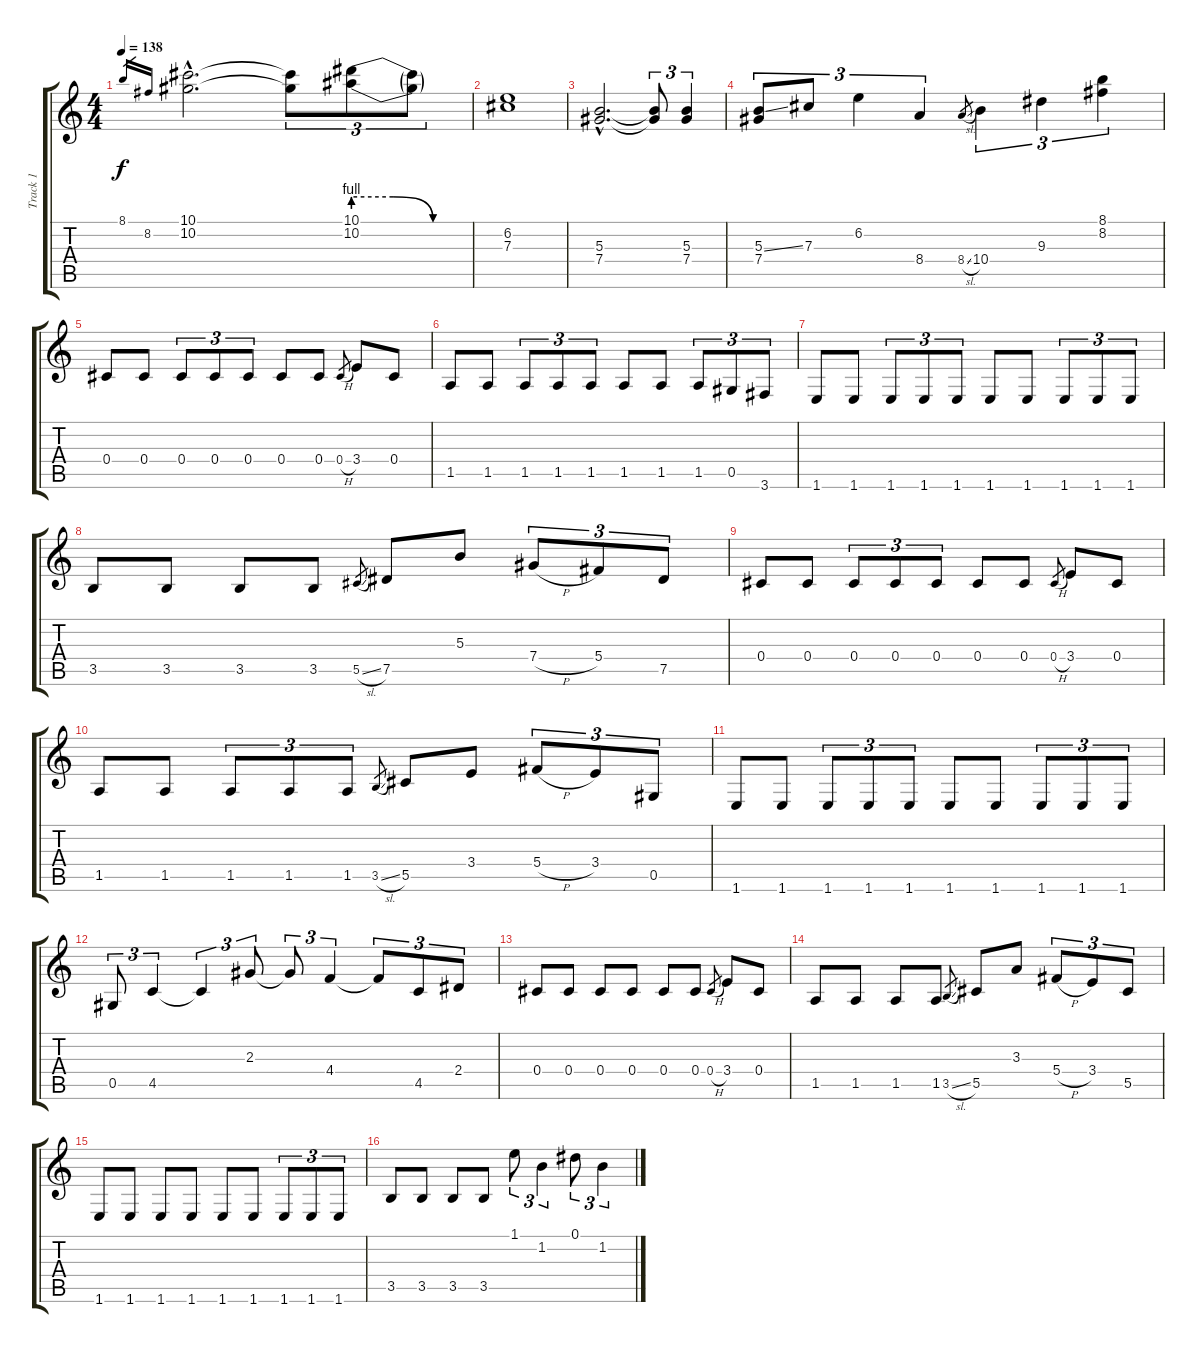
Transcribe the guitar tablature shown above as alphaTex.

\track ("Track 1" "Track 1") {instrument acousticguitarsteel}
\staff {score tabs}
\tuning (Eb4 Bb3 Gb3 Db3 Ab2 Eb2) {hide}
\ts (4 4)
\tempo 138
\clef g2
\ks c
8.1.16{gr dy f} 8.2.16{gr} (10.1{hac} 10.2{hac}).2{d} (10.1{t} 10.2{t}).8{tu (3 2)} (10.1{be (custom 0 4 20 4 40 0 60 0)} 10.2{be (custom 0 4 20 4 40 0 60 0)}).8{tu (3 2)} (10.1{t} 10.2{t}).8{tu (3 2)} |
(6.2 7.3).1 |
(5.3{hac} 7.4{hac}).2{d} (5.3{t} 7.4{t}).8{tu (3 2)} (5.3 7.4).4{tu (3 2)} |
(5.3{ss} 7.4).8{tu (3 2)} 7.3.8{tu (3 2)} 6.2.4{tu (3 2)} 8.4.4{tu (3 2)} 8.4{sl}.8{gr} 10.4.4{tu (3 2)} 9.3.4{tu (3 2)} (8.1 8.2).4{tu (3 2)} |
0.4.8 0.4.8 0.4.8{tu (3 2)} 0.4.8{tu (3 2)} 0.4.8{tu (3 2)} 0.4.8 0.4.8 0.4{h}.8{gr} 3.4.8 0.4.8 |
1.5.8 1.5.8 1.5.8{tu (3 2)} 1.5.8{tu (3 2)} 1.5.8{tu (3 2)} 1.5.8 1.5.8 1.5.8{tu (3 2)} 0.5.8{tu (3 2)} 3.6.8{tu (3 2)} |
1.6.8 1.6.8 1.6.8{tu (3 2)} 1.6.8{tu (3 2)} 1.6.8{tu (3 2)} 1.6.8 1.6.8 1.6.8{tu (3 2)} 1.6.8{tu (3 2)} 1.6.8{tu (3 2)} |
3.5.8 3.5.8 3.5.8 3.5.8 5.5{sl}.8{gr} 7.5.8 5.3.8 7.4{h}.8{tu (3 2)} 5.4.8{tu (3 2)} 7.5.8{tu (3 2)} |
0.4.8 0.4.8 0.4.8{tu (3 2)} 0.4.8{tu (3 2)} 0.4.8{tu (3 2)} 0.4.8 0.4.8 0.4{h}.8{gr} 3.4.8 0.4.8 |
1.5.8 1.5.8 1.5.8{tu (3 2)} 1.5.8{tu (3 2)} 1.5.8{tu (3 2)} 3.5{sl}.8{gr} 5.5.8 3.4.8 5.4{h}.8{tu (3 2)} 3.4.8{tu (3 2)} 0.5.8{tu (3 2)} |
1.6.8 1.6.8 1.6.8{tu (3 2)} 1.6.8{tu (3 2)} 1.6.8{tu (3 2)} 1.6.8 1.6.8 1.6.8{tu (3 2)} 1.6.8{tu (3 2)} 1.6.8{tu (3 2)} |
0.5.8{tu (3 2)} 4.5.4{tu (3 2)} 4.5{t}.4{tu (3 2)} 2.3.8{tu (3 2)} 2.3{t}.8{tu (3 2)} 4.4.4{tu (3 2)} 4.4{t}.8{tu (3 2)} 4.5.8{tu (3 2)} 2.4.8{tu (3 2)} |
0.4.8 0.4.8 0.4.8 0.4.8 0.4.8 0.4.8 0.4{h}.8{gr} 3.4.8 0.4.8 |
1.5.8 1.5.8 1.5.8 1.5.8 3.5{sl}.8{gr} 5.5.8 3.3.8 5.4{h}.8{tu (3 2)} 3.4.8{tu (3 2)} 5.5.8{tu (3 2)} |
1.6.8 1.6.8 1.6.8 1.6.8 1.6.8 1.6.8 1.6.8{tu (3 2)} 1.6.8{tu (3 2)} 1.6.8{tu (3 2)} |
3.5.8 3.5.8 3.5.8 3.5.8 1.1.8{tu (3 2)} 1.2.4{tu (3 2)} 0.1.8{tu (3 2)} 1.2.4{tu (3 2)}
